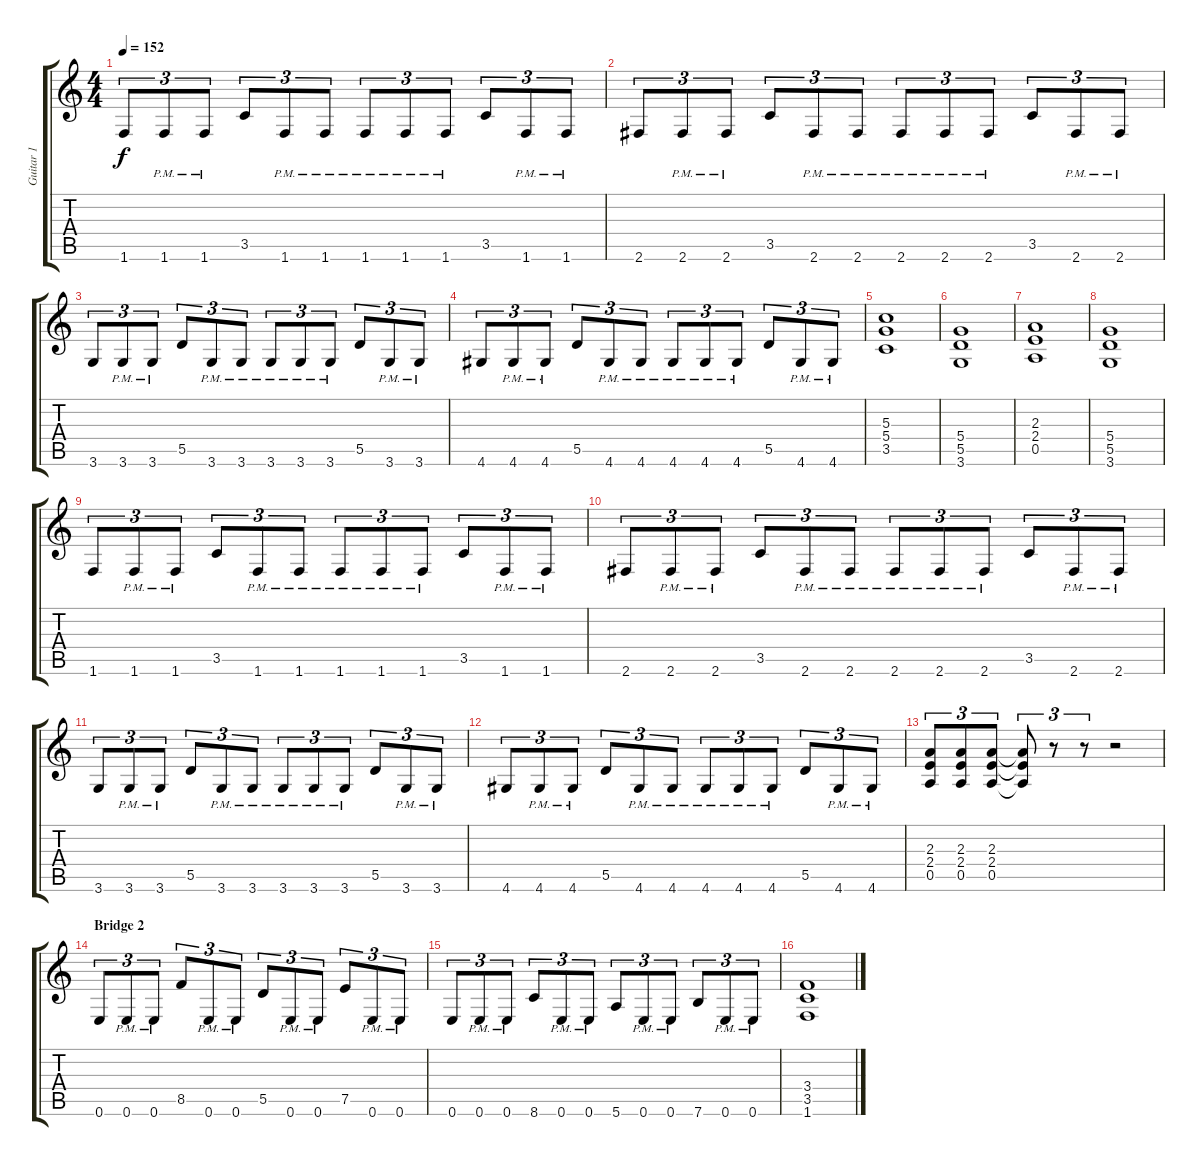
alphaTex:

\track ("Guitar 1" "Guitar 1") {instrument overdrivenguitar}
\staff {score tabs}
\tuning (E4 B3 G3 D3 A2 E2) {hide}
\ts (4 4)
\tempo 152
\clef g2
\ks c
1.6.8{tu (3 2) dy f} 1.6{pm}.8{tu (3 2)} 1.6{pm}.8{tu (3 2)} 3.5.8{tu (3 2)} 1.6{pm}.8{tu (3 2)} 1.6{pm}.8{tu (3 2)} 1.6{pm}.8{tu (3 2)} 1.6{pm}.8{tu (3 2)} 1.6{pm}.8{tu (3 2)} 3.5.8{tu (3 2)} 1.6{pm}.8{tu (3 2)} 1.6{pm}.8{tu (3 2)} |
2.6.8{tu (3 2)} 2.6{pm}.8{tu (3 2)} 2.6{pm}.8{tu (3 2)} 3.5.8{tu (3 2)} 2.6{pm}.8{tu (3 2)} 2.6{pm}.8{tu (3 2)} 2.6{pm}.8{tu (3 2)} 2.6{pm}.8{tu (3 2)} 2.6{pm}.8{tu (3 2)} 3.5.8{tu (3 2)} 2.6{pm}.8{tu (3 2)} 2.6{pm}.8{tu (3 2)} |
3.6.8{tu (3 2)} 3.6{pm}.8{tu (3 2)} 3.6{pm}.8{tu (3 2)} 5.5.8{tu (3 2)} 3.6{pm}.8{tu (3 2)} 3.6{pm}.8{tu (3 2)} 3.6{pm}.8{tu (3 2)} 3.6{pm}.8{tu (3 2)} 3.6{pm}.8{tu (3 2)} 5.5.8{tu (3 2)} 3.6{pm}.8{tu (3 2)} 3.6{pm}.8{tu (3 2)} |
4.6.8{tu (3 2)} 4.6{pm}.8{tu (3 2)} 4.6{pm}.8{tu (3 2)} 5.5.8{tu (3 2)} 4.6{pm}.8{tu (3 2)} 4.6{pm}.8{tu (3 2)} 4.6{pm}.8{tu (3 2)} 4.6{pm}.8{tu (3 2)} 4.6{pm}.8{tu (3 2)} 5.5.8{tu (3 2)} 4.6{pm}.8{tu (3 2)} 4.6{pm}.8{tu (3 2)} |
(5.3 5.4 3.5).1 |
(5.4 5.5 3.6).1 |
(2.3 2.4 0.5).1 |
(5.4 5.5 3.6).1 |
1.6.8{tu (3 2)} 1.6{pm}.8{tu (3 2)} 1.6{pm}.8{tu (3 2)} 3.5.8{tu (3 2)} 1.6{pm}.8{tu (3 2)} 1.6{pm}.8{tu (3 2)} 1.6{pm}.8{tu (3 2)} 1.6{pm}.8{tu (3 2)} 1.6{pm}.8{tu (3 2)} 3.5.8{tu (3 2)} 1.6{pm}.8{tu (3 2)} 1.6{pm}.8{tu (3 2)} |
2.6.8{tu (3 2)} 2.6{pm}.8{tu (3 2)} 2.6{pm}.8{tu (3 2)} 3.5.8{tu (3 2)} 2.6{pm}.8{tu (3 2)} 2.6{pm}.8{tu (3 2)} 2.6{pm}.8{tu (3 2)} 2.6{pm}.8{tu (3 2)} 2.6{pm}.8{tu (3 2)} 3.5.8{tu (3 2)} 2.6{pm}.8{tu (3 2)} 2.6{pm}.8{tu (3 2)} |
3.6.8{tu (3 2)} 3.6{pm}.8{tu (3 2)} 3.6{pm}.8{tu (3 2)} 5.5.8{tu (3 2)} 3.6{pm}.8{tu (3 2)} 3.6{pm}.8{tu (3 2)} 3.6{pm}.8{tu (3 2)} 3.6{pm}.8{tu (3 2)} 3.6{pm}.8{tu (3 2)} 5.5.8{tu (3 2)} 3.6{pm}.8{tu (3 2)} 3.6{pm}.8{tu (3 2)} |
4.6.8{tu (3 2)} 4.6{pm}.8{tu (3 2)} 4.6{pm}.8{tu (3 2)} 5.5.8{tu (3 2)} 4.6{pm}.8{tu (3 2)} 4.6{pm}.8{tu (3 2)} 4.6{pm}.8{tu (3 2)} 4.6{pm}.8{tu (3 2)} 4.6{pm}.8{tu (3 2)} 5.5.8{tu (3 2)} 4.6{pm}.8{tu (3 2)} 4.6{pm}.8{tu (3 2)} |
(2.3 2.4 0.5).8{tu (3 2)} (2.3 2.4 0.5).8{tu (3 2)} (2.3 2.4 0.5).8{tu (3 2)} (2.3{t} 2.4{t} 0.5{t}).8{tu (3 2)} r.8{tu (3 2)} r.8{tu (3 2)} r.2 |
\section ("" "Bridge 2")
0.6.8{tu (3 2)} 0.6{pm}.8{tu (3 2)} 0.6{pm}.8{tu (3 2)} 8.5.8{tu (3 2)} 0.6{pm}.8{tu (3 2)} 0.6{pm}.8{tu (3 2)} 5.5.8{tu (3 2)} 0.6{pm}.8{tu (3 2)} 0.6{pm}.8{tu (3 2)} 7.5.8{tu (3 2)} 0.6{pm}.8{tu (3 2)} 0.6{pm}.8{tu (3 2)} |
0.6.8{tu (3 2)} 0.6{pm}.8{tu (3 2)} 0.6{pm}.8{tu (3 2)} 8.6.8{tu (3 2)} 0.6{pm}.8{tu (3 2)} 0.6{pm}.8{tu (3 2)} 5.6.8{tu (3 2)} 0.6{pm}.8{tu (3 2)} 0.6{pm}.8{tu (3 2)} 7.6.8{tu (3 2)} 0.6{pm}.8{tu (3 2)} 0.6{pm}.8{tu (3 2)} |
(3.4 3.5 1.6).1
